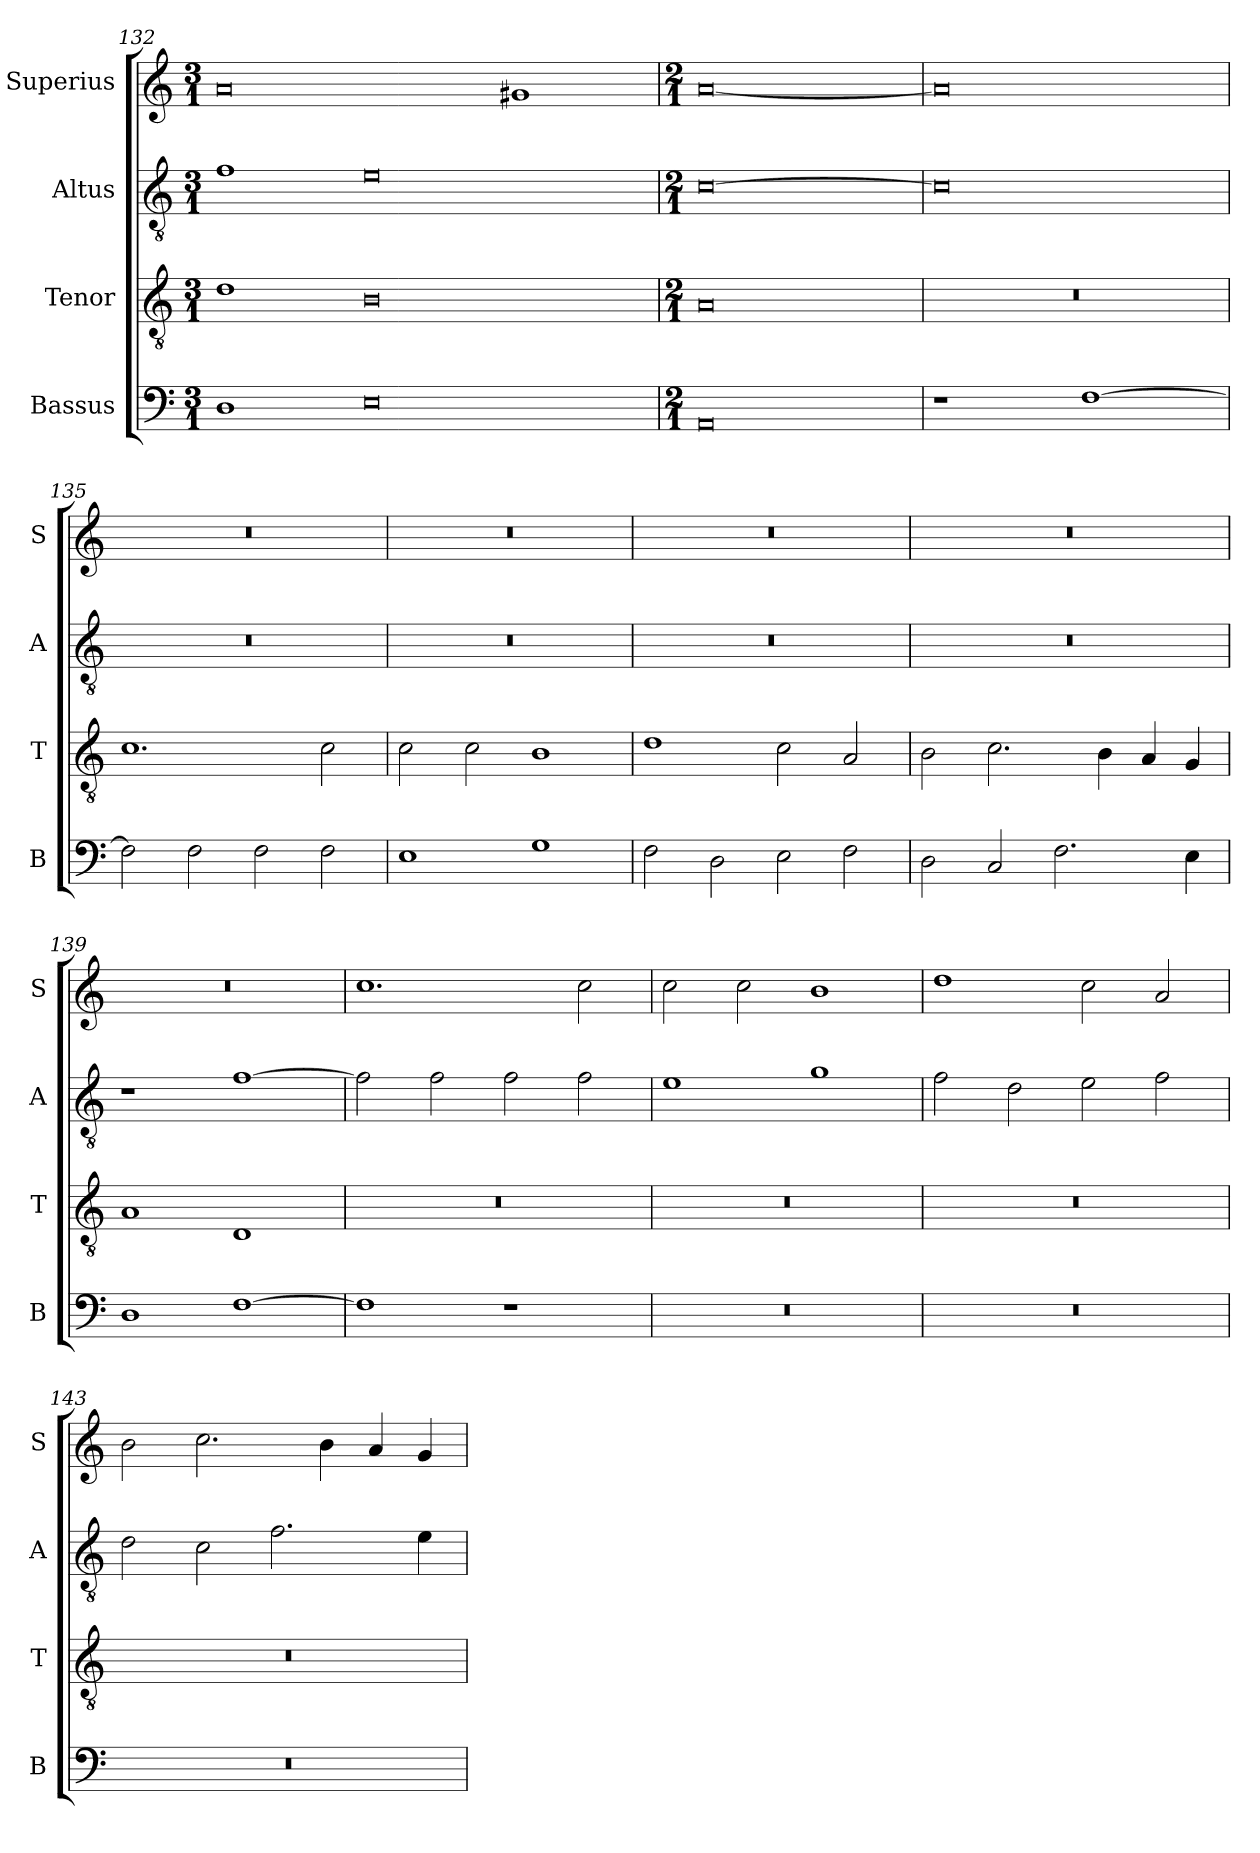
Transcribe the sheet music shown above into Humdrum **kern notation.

**kern	**kern	**kern	**kern
*part4	*part3	*part2	*part1
*staff4	*staff3	*staff2	*staff1
*I"Bassus	*I"Tenor	*I"Altus	*I"Superius
*I'B	*I'T	*I'A	*I'S
*clefF4	*clefGv2	*clefGv2	*clefG2
*k[]	*k[]	*k[]	*k[]
*C:	*C:	*C:	*C:
*M3/1	*M3/1	*M3/1	*M3/1
=132	=132	=132	=132
1D	1d	1f	0a
0E	0B	0e	.
.	.	.	1g#X
=133	=133	=133	=133
*M2/1	*M2/1	*M2/1	*M2/1
0AA	0A	[0c	[0a
=134	=134	=134	=134
1r	0r	0c]	0a]
[1F	.	.	.
=135	=135	=135	=135
2F]	1.c	0r	0r
2F	.	.	.
2F	.	.	.
2F	2c	.	.
=136	=136	=136	=136
1E	2c	0r	0r
.	2c	.	.
1G	1B	.	.
=137	=137	=137	=137
2F	1d	0r	0r
2D	.	.	.
2E	2c	.	.
2F	2A	.	.
=138	=138	=138	=138
2D	2B	0r	0r
2C	2.c	.	.
2.F	.	.	.
.	4B	.	.
.	4A	.	.
4E	4G	.	.
=139	=139	=139	=139
1D	1A	1r	0r
[1F	1D	[1f	.
=140	=140	=140	=140
1F]	0r	2f]	1.cc
.	.	2f	.
1r	.	2f	.
.	.	2f	2cc
=141	=141	=141	=141
0r	0r	1e	2cc
.	.	.	2cc
.	.	1g	1b
=142	=142	=142	=142
0r	0r	2f	1dd
.	.	2d	.
.	.	2e	2cc
.	.	2f	2a
=143	=143	=143	=143
0r	0r	2d	2b
.	.	2c	2.cc
.	.	2.f	.
.	.	.	4b
.	.	.	4a
.	.	4e	4g
=	=	=	=
*-	*-	*-	*-
